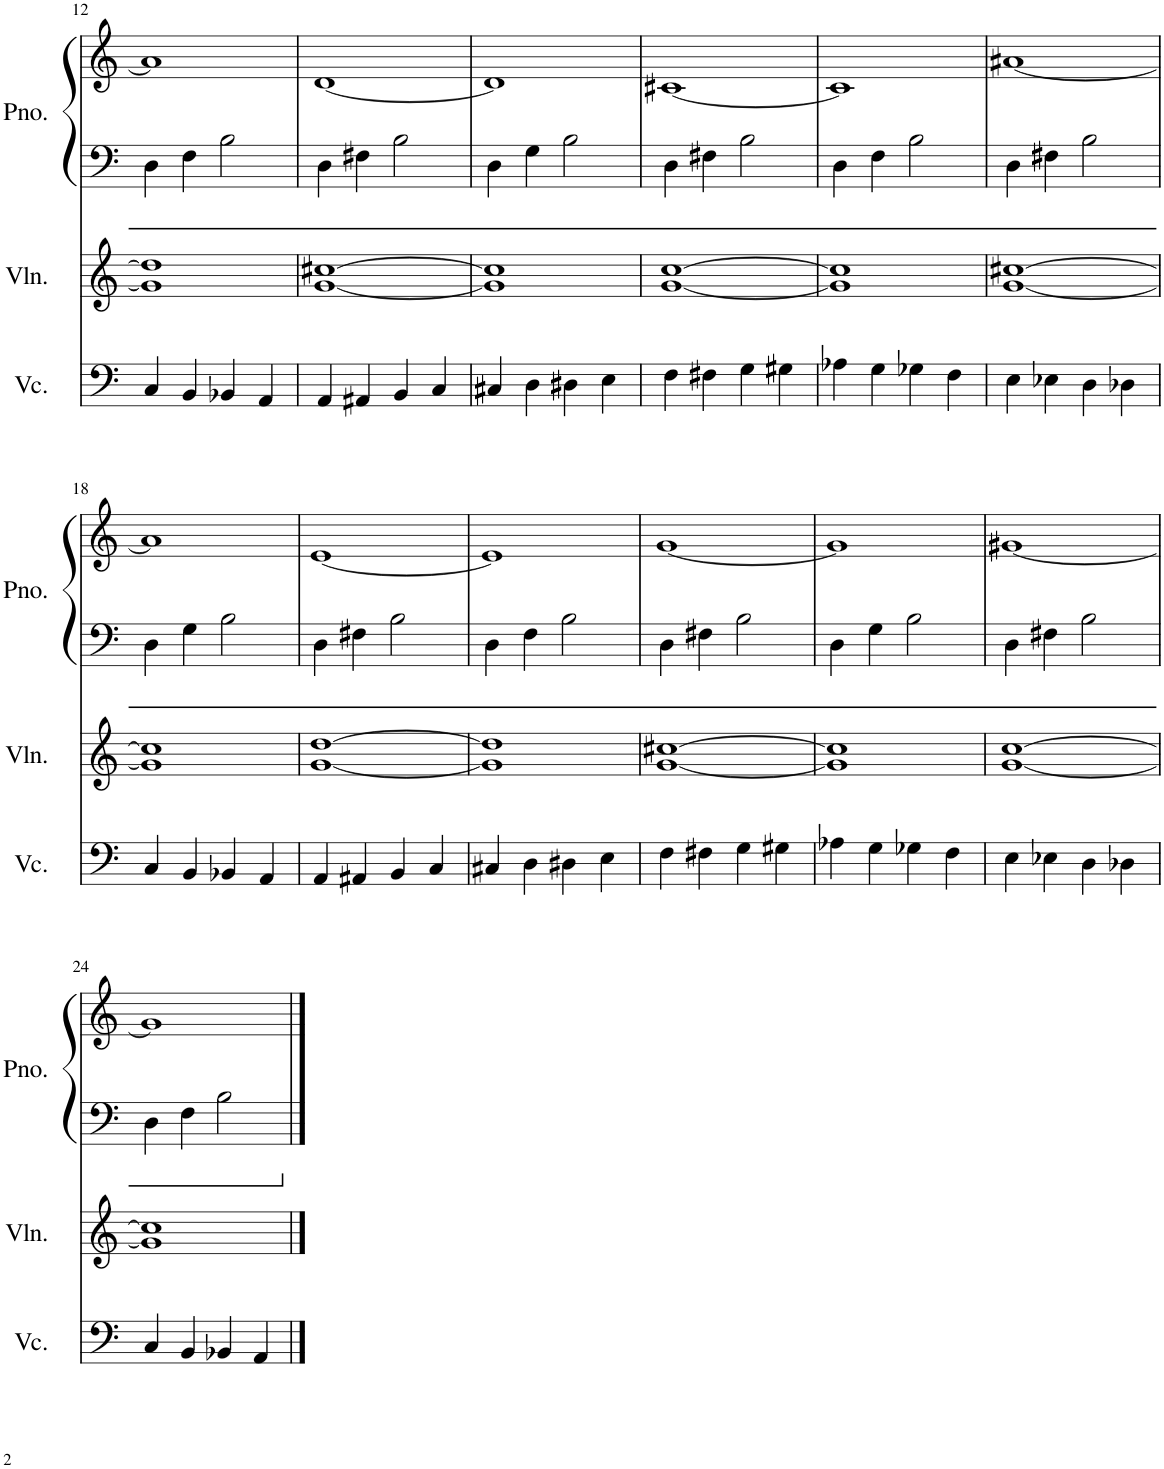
**kern	**kern	**kern	**kern
*part3	*part2	*part1	*part1
*staff4	*staff3	*staff2	*staff1
*I"Violoncello	*I"Violin	*I"Piano	*
*I'Vc.	*I'Vln.	*I'Pno.	*
!!LO:PB:g=z
*clefF4	*clefG2	*clefF4	*clefG2
*k[]	*k[]	*k[]	*k[]
*M4/4	*M4/4	*M4/4	*M4/4
=12	=12	=12	=12
4C/	1g] 1dd]	4D\	1a]
4BB/	.	4F\	.
4BB-X/	.	2B\	.
4AA/	.	.	.
=13	=13	=13	=13
4AA/	[1g [1cc#X	4D\	[1d
4AA#X/	.	4F#X\	.
4BB/	.	2B\	.
4C/	.	.	.
=14	=14	=14	=14
4C#X/	1g] 1cc#]	4D\	1d]
4D\	.	4G\	.
4D#X\	.	2B\	.
4E\	.	.	.
=15	=15	=15	=15
4F\	[1g [1cc	4D\	[1c#X
4F#X\	.	4F#X\	.
4G\	.	2B\	.
4G#X\	.	.	.
=16	=16	=16	=16
4A-X\	1g] 1cc]	4D\	1c#]
4G\	.	4F\	.
4G-X\	.	2B\	.
4F\	.	.	.
=17	=17	=17	=17
4E\	[1g [1cc#X	4D\	[1a#X
4E-X\	.	4F#X\	.
4D\	.	2B\	.
4D-X\	.	.	.
!!LO:LB:g=z
=18	=18	=18	=18
4C/	1g] 1cc#]	4D\	1a#]
4BB/	.	4G\	.
4BB-X/	.	2B\	.
4AA/	.	.	.
=19	=19	=19	=19
4AA/	[1g [1dd	4D\	[1e
4AA#X/	.	4F#X\	.
4BB/	.	2B\	.
4C/	.	.	.
=20	=20	=20	=20
4C#X/	1g] 1dd]	4D\	1e]
4D\	.	4F\	.
4D#X\	.	2B\	.
4E\	.	.	.
=21	=21	=21	=21
4F\	[1g [1cc#X	4D\	[1g
4F#X\	.	4F#X\	.
4G\	.	2B\	.
4G#X\	.	.	.
=22	=22	=22	=22
4A-X\	1g] 1cc#]	4D\	1g]
4G\	.	4G\	.
4G-X\	.	2B\	.
4F\	.	.	.
=23	=23	=23	=23
4E\	[1g [1cc	4D\	[1g#X
4E-X\	.	4F#X\	.
4D\	.	2B\	.
4D-X\	.	.	.
!!LO:LB:g=z
=24	=24	=24	=24
4C/	1g] 1cc]	4D\	1g#]
4BB/	.	4F\	.
4BB-X/	.	2B\	.
4AA/	.	.	.
==	==	==	==
*-	*-	*-	*-
